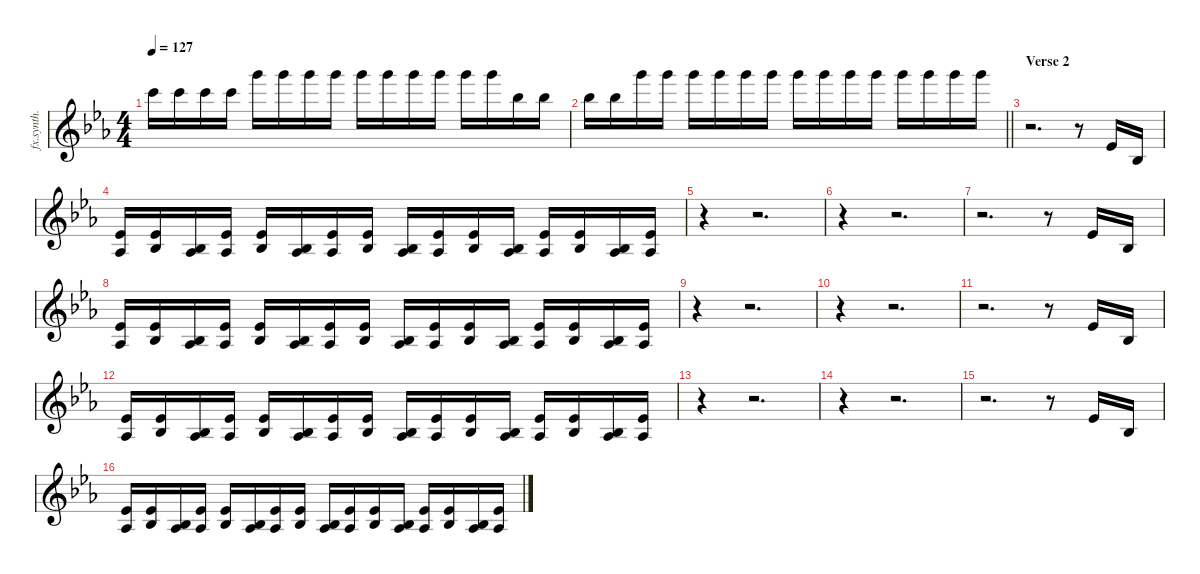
\defaultSystemsLayout 4
\hideDynamics
\bracketExtendMode nobrackets
\otherSystemsTrackNameOrientation horizontal
\track ("FX" "fx.synth.") {instrument fx5brightness}
\staff {score}
\tuning (Eb5 Bb4 Gb4 Db4 Ab3 Eb3)
\ts (4 4)
\tempo 127
\clef g2
\ks eb
18.3{acc forcenatural}.16{dy f} 18.3{acc forcenatural}.16{dy mf} 18.3{acc forcenatural}.16 18.3{acc forcenatural}.16{dy mp} 16.1{acc forcenatural}.16{dy f} 16.1{acc forcenatural}.16{dy mf} 16.1{acc forcenatural}.16 16.1{acc forcenatural}.16{dy mp} 16.1{acc forcenatural}.16 16.1{acc forcenatural}.16 16.1{acc forcenatural}.16 16.1{acc forcenatural}.16 16.1{acc forcenatural}.16 16.1{acc forcenatural}.16 16.3{acc b}.16{dy f} 16.3{acc b}.16{dy mf} |
\barLineRight lightlight
16.3{acc b}.16 16.3{acc b}.16{dy mp} 16.1{acc forcenatural}.16{dy f} 16.1{acc forcenatural}.16{dy mf} 16.1{acc forcenatural}.16{dy mp} 16.1{acc forcenatural}.16 16.1{acc forcenatural}.16 16.1{acc forcenatural}.16 16.1{acc forcenatural}.16 16.1{acc forcenatural}.16 16.1{acc forcenatural}.16 16.1{acc forcenatural}.16 16.1{acc forcenatural}.16 16.1{acc forcenatural}.16 16.1{acc forcenatural}.16 16.1{acc forcenatural}.16 |
\section ("" "Verse 2")
r.2{d} r.8 12.6{acc b}.16{dy f} 7.6{acc b}.16 |
(7.5{acc b} 5.6{acc b}).16{dy mf} (2.5{acc b} 12.6{acc b}).16 (0.5{acc b} 7.6{acc b}).16 (7.5{acc b} 5.6{acc b}).16{dy p} (2.5{acc b} 12.6{acc b}).16 (0.5{acc b} 7.6{acc b}).16 (7.5{acc b} 5.6{acc b}).16{dy pp} (2.5{acc b} 12.6{acc b}).16 (0.5{acc b} 7.6{acc b}).16 (7.5{acc b} 5.6{acc b}).16 (2.5{acc b} 12.6{acc b}).16 (0.5{acc b} 7.6{acc b}).16 (7.5{acc b} 5.6{acc b}).16 (2.5{acc b} 12.6{acc b}).16 (0.5{acc b} 7.6{acc b}).16 (7.5{acc b} 5.6{acc b}).16 |
r.4 r.2{d} |
r.4 r.2{d} |
r.2{d} r.8 12.6{acc b}.16{dy f} 7.6{acc b}.16 |
(7.5{acc b} 5.6{acc b}).16{dy mf} (2.5{acc b} 12.6{acc b}).16 (0.5{acc b} 7.6{acc b}).16 (7.5{acc b} 5.6{acc b}).16{dy p} (2.5{acc b} 12.6{acc b}).16 (0.5{acc b} 7.6{acc b}).16 (7.5{acc b} 5.6{acc b}).16{dy pp} (2.5{acc b} 12.6{acc b}).16 (0.5{acc b} 7.6{acc b}).16 (7.5{acc b} 5.6{acc b}).16 (2.5{acc b} 12.6{acc b}).16 (0.5{acc b} 7.6{acc b}).16 (7.5{acc b} 5.6{acc b}).16 (2.5{acc b} 12.6{acc b}).16 (0.5{acc b} 7.6{acc b}).16 (7.5{acc b} 5.6{acc b}).16 |
r.4 r.2{d} |
r.4 r.2{d} |
r.2{d} r.8 12.6{acc b}.16{dy f} 7.6{acc b}.16 |
(7.5{acc b} 5.6{acc b}).16{dy mf} (2.5{acc b} 12.6{acc b}).16 (0.5{acc b} 7.6{acc b}).16 (7.5{acc b} 5.6{acc b}).16{dy p} (2.5{acc b} 12.6{acc b}).16 (0.5{acc b} 7.6{acc b}).16 (7.5{acc b} 5.6{acc b}).16{dy pp} (2.5{acc b} 12.6{acc b}).16 (0.5{acc b} 7.6{acc b}).16 (7.5{acc b} 5.6{acc b}).16 (2.5{acc b} 12.6{acc b}).16 (0.5{acc b} 7.6{acc b}).16 (7.5{acc b} 5.6{acc b}).16 (2.5{acc b} 12.6{acc b}).16 (0.5{acc b} 7.6{acc b}).16 (7.5{acc b} 5.6{acc b}).16 |
r.4 r.2{d} |
r.4 r.2{d} |
r.2{d} r.8 12.6{acc b}.16{dy f} 7.6{acc b}.16 |
(7.5{acc b} 5.6{acc b}).16{dy mf} (2.5{acc b} 12.6{acc b}).16 (0.5{acc b} 7.6{acc b}).16 (7.5{acc b} 5.6{acc b}).16{dy p} (2.5{acc b} 12.6{acc b}).16 (0.5{acc b} 7.6{acc b}).16 (7.5{acc b} 5.6{acc b}).16{dy pp} (2.5{acc b} 12.6{acc b}).16 (0.5{acc b} 7.6{acc b}).16 (7.5{acc b} 5.6{acc b}).16 (2.5{acc b} 12.6{acc b}).16 (0.5{acc b} 7.6{acc b}).16 (7.5{acc b} 5.6{acc b}).16 (2.5{acc b} 12.6{acc b}).16 (0.5{acc b} 7.6{acc b}).16 (7.5{acc b} 5.6{acc b}).16
